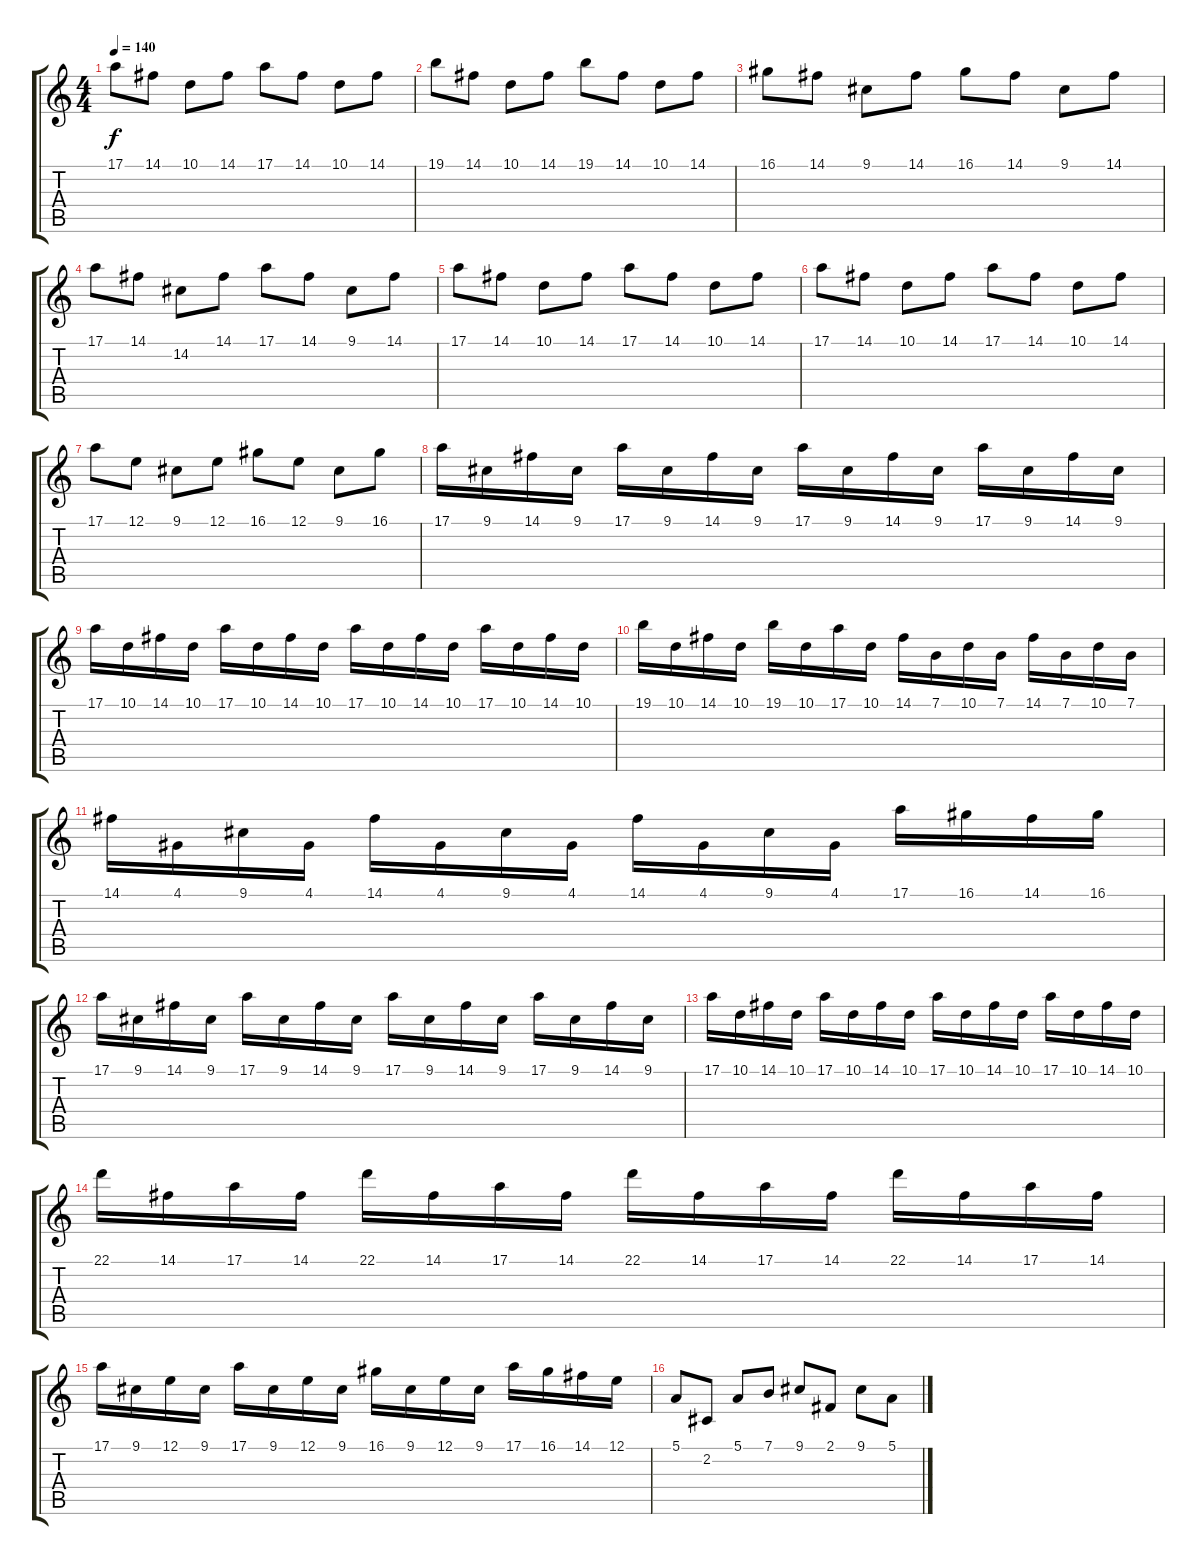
\track "" {instrument musicbox}
\staff {score tabs}
\tuning (E4 B3 G3 D3 A2 E2) {hide}
\ts (4 4)
\tempo 140
\clef g2
\ks c
17.1.8{dy f} 14.1.8 10.1.8 14.1.8 17.1.8 14.1.8 10.1.8 14.1.8 |
19.1.8 14.1.8 10.1.8 14.1.8 19.1.8 14.1.8 10.1.8 14.1.8 |
16.1.8 14.1.8 9.1.8 14.1.8 16.1.8 14.1.8 9.1.8 14.1.8 |
17.1.8 14.1.8 14.2.8 14.1.8 17.1.8 14.1.8 9.1.8 14.1.8 |
17.1.8 14.1.8 10.1.8 14.1.8 17.1.8 14.1.8 10.1.8 14.1.8 |
17.1.8 14.1.8 10.1.8 14.1.8 17.1.8 14.1.8 10.1.8 14.1.8 |
17.1.8 12.1.8 9.1.8 12.1.8 16.1.8 12.1.8 9.1.8 16.1.8 |
17.1.16 9.1.16 14.1.16 9.1.16 17.1.16 9.1.16 14.1.16 9.1.16 17.1.16 9.1.16 14.1.16 9.1.16 17.1.16 9.1.16 14.1.16 9.1.16 |
17.1.16 10.1.16 14.1.16 10.1.16 17.1.16 10.1.16 14.1.16 10.1.16 17.1.16 10.1.16 14.1.16 10.1.16 17.1.16 10.1.16 14.1.16 10.1.16 |
19.1.16 10.1.16 14.1.16 10.1.16 19.1.16 10.1.16 17.1.16 10.1.16 14.1.16 7.1.16 10.1.16 7.1.16 14.1.16 7.1.16 10.1.16 7.1.16 |
14.1.16 4.1.16 9.1.16 4.1.16 14.1.16 4.1.16 9.1.16 4.1.16 14.1.16 4.1.16 9.1.16 4.1.16 17.1.16 16.1.16 14.1.16 16.1.16 |
17.1.16 9.1.16 14.1.16 9.1.16 17.1.16 9.1.16 14.1.16 9.1.16 17.1.16 9.1.16 14.1.16 9.1.16 17.1.16 9.1.16 14.1.16 9.1.16 |
17.1.16 10.1.16 14.1.16 10.1.16 17.1.16 10.1.16 14.1.16 10.1.16 17.1.16 10.1.16 14.1.16 10.1.16 17.1.16 10.1.16 14.1.16 10.1.16 |
22.1.16 14.1.16 17.1.16 14.1.16 22.1.16 14.1.16 17.1.16 14.1.16 22.1.16 14.1.16 17.1.16 14.1.16 22.1.16 14.1.16 17.1.16 14.1.16 |
17.1.16 9.1.16 12.1.16 9.1.16 17.1.16 9.1.16 12.1.16 9.1.16 16.1.16 9.1.16 12.1.16 9.1.16 17.1.16 16.1.16 14.1.16 12.1.16 |
5.1.8 2.2.8 5.1.8 7.1.8 9.1.8 2.1.8 9.1.8 5.1.8
